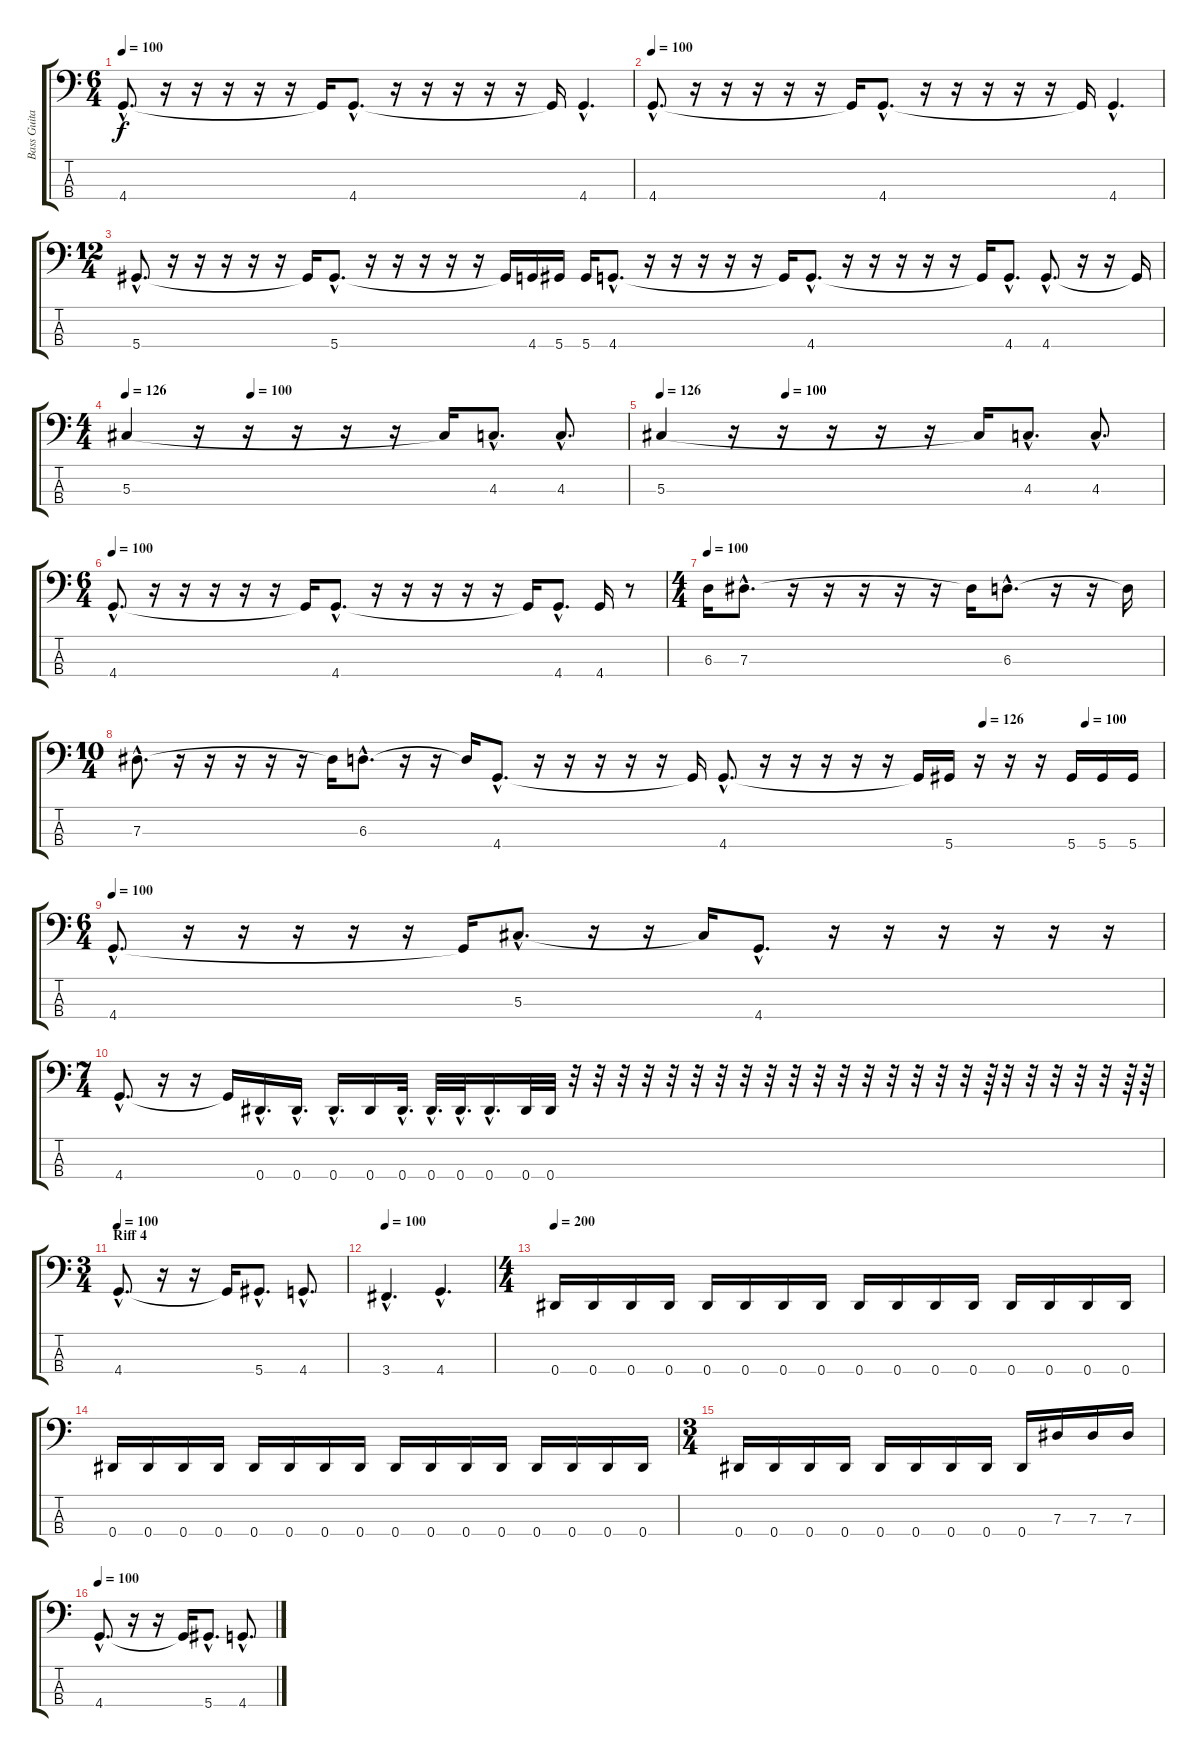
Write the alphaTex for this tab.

\track ("Bass Guitar" "Bass Guita") {instrument electricbasspick}
\staff {score tabs}
\tuning (Gb2 Db2 Ab1 Eb1) {hide}
\ts (6 4)
\tempo 100
\clef f4
\ks c
4.4{hac}.8{d dy f} r.16 r.16 r.16 r.16 r.16 4.4{t}.16 4.4{hac}.8{d} r.16 r.16 r.16 r.16 r.16 4.4{t}.16 4.4{hac}.4{d} |
\tempo 100
4.4{hac}.8{d} r.16 r.16 r.16 r.16 r.16 4.4{t}.16 4.4{hac}.8{d} r.16 r.16 r.16 r.16 r.16 4.4{t}.16 4.4{hac}.4{d} |
\ts (12 4)
5.4{hac}.8{d} r.16 r.16 r.16 r.16 r.16 5.4{t}.16 5.4{hac}.8{d} r.16 r.16 r.16 r.16 r.16 5.4{t}.16 4.4.16 5.4.16 5.4.16 4.4{hac}.8{d} r.16 r.16 r.16 r.16 r.16 4.4{t}.16 4.4{hac}.8{d} r.16 r.16 r.16 r.16 r.16 4.4{t}.16 4.4{hac}.8{d} 4.4{hac}.8{d} r.16 r.16 4.4{t}.16 |
\ts (4 4)
\tempo 126
\tempo (100 0.25)
5.3.4 r.16 r.16 r.16 r.16 r.16 5.3{t}.16 4.3{hac}.8{d} 4.3{hac}.8{d} |
\tempo 126
\tempo (100 0.25)
5.3.4 r.16 r.16 r.16 r.16 r.16 5.3{t}.16 4.3{hac}.8{d} 4.3{hac}.8{d} |
\ts (6 4)
\tempo 100
4.4{hac}.8{d} r.16 r.16 r.16 r.16 r.16 4.4{t}.16 4.4{hac}.8{d} r.16 r.16 r.16 r.16 r.16 4.4{t}.16 4.4{hac}.8{d} 4.4.16 r.8 |
\ts (4 4)
\tempo 100
6.3.16 7.3{hac}.8{d} r.16 r.16 r.16 r.16 r.16 7.3{t}.16 6.3{hac}.8{d} r.16 r.16 6.3{t}.16 |
\ts (10 4)
\tempo (126 0.825)
\tempo (100 0.925)
7.3{hac}.8{d} r.16 r.16 r.16 r.16 r.16 7.3{t}.16 6.3{hac}.8{d} r.16 r.16 6.3{t}.16 4.4{hac}.8{d} r.16 r.16 r.16 r.16 r.16 4.4{t}.16 4.4{hac}.8{d} r.16 r.16 r.16 r.16 r.16 4.4{t}.16 5.4.16 r.16 r.16 r.16 5.4.16 5.4.16 5.4.16 |
\ts (6 4)
\tempo 100
4.4{hac}.8{d} r.16 r.16 r.16 r.16 r.16 4.4{t}.16 5.3{hac}.8{d} r.16 r.16 5.3{t}.16 4.4{hac}.8{d} r.16 r.16 r.16 r.16 r.16 r.16 |
\ts (7 4)
4.4{hac}.8{d} r.16 r.16 4.4{t}.16 0.4{hac}.16{d} 0.4{hac}.16{d} 0.4{hac}.16{d} 0.4.16 0.4{hac}.32{d} 0.4{hac}.32{d} 0.4{hac}.32{d} 0.4{hac}.16{d} 0.4.32 0.4.32 r.32 r.32 r.32 r.32 r.32 r.32 r.32 r.32 r.32 r.32 r.32 r.32 r.32 r.32 r.32 r.32 r.32 r.64 r.32 r.32 r.32 r.32 r.32 r.64 r.64 |
\ts (3 4)
\section ("" "Riff 4")
\tempo 100
4.4{hac}.8{d} r.16 r.16 4.4{t}.16 5.4{hac}.8{d} 4.4{hac}.8{d} |
\tempo 100
3.4{hac}.4{d} 4.4{hac}.4{d} |
\ts (4 4)
\tempo 200
0.4.16 0.4.16 0.4.16 0.4.16 0.4.16 0.4.16 0.4.16 0.4.16 0.4.16 0.4.16 0.4.16 0.4.16 0.4.16 0.4.16 0.4.16 0.4.16 |
0.4.16 0.4.16 0.4.16 0.4.16 0.4.16 0.4.16 0.4.16 0.4.16 0.4.16 0.4.16 0.4.16 0.4.16 0.4.16 0.4.16 0.4.16 0.4.16 |
\ts (3 4)
0.4.16 0.4.16 0.4.16 0.4.16 0.4.16 0.4.16 0.4.16 0.4.16 0.4.16 7.3.16 7.3.16 7.3.16 |
\tempo 100
4.4{hac}.8{d} r.16 r.16 4.4{t}.16 5.4{hac}.8{d} 4.4{hac}.8{d}
